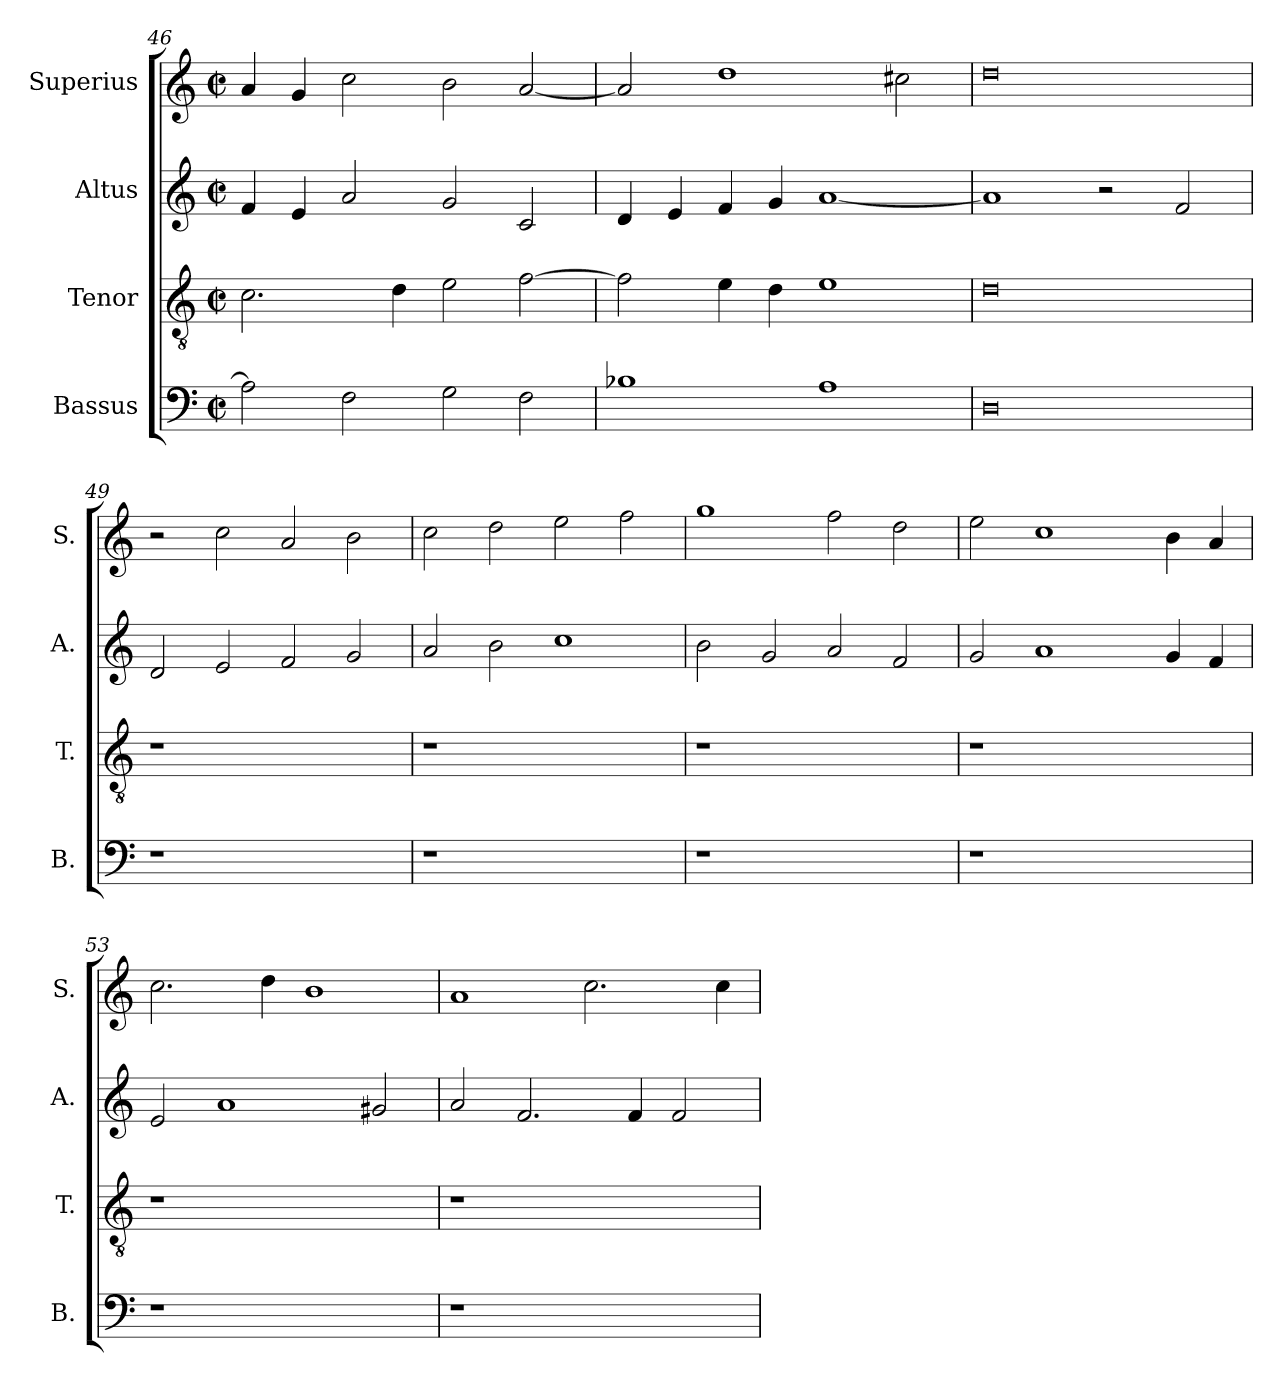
**kern	**kern	**kern	**kern
*part4	*part3	*part2	*part1
*staff4	*staff3	*staff2	*staff1
*I"Bassus	*I"Tenor	*I"Altus	*I"Superius
*I'B.	*I'T.	*I'A.	*I'S.
*clefF4	*clefGv2	*clefG2	*clefG2
*	*ITrd7c12	*	*
*k[]	*k[]	*k[]	*k[]
*C:	*C:	*C:	*C:
*M2/2	*M2/2	*M2/2	*M2/2
*met(c|)	*met(c|)	*met(c|)	*met(c|)
=46	=46	=46	=46
2Ai\]	2.Ci\	4fi/	4ai/
.	.	4ei/	4gi/
2Fi\	.	2ai/	2cci\
.	4Di\	.	.
2Gi\	2Ei\	2gi/	2bi\
2Fi\	[>2Fi\	2ci/	[<2ai/
=47	=47	=47	=47
1B-Xi	2Fi\]	4di/	2ai/]
.	.	4ei/	.
.	4Ei\	4fi/	1ddi
.	4Di\	4gi/	.
1Ai	1Ei	[<1ai	.
.	.	.	2cc#Xi\
=48	=48	=48	=48
0Di	0Di	1ai]	0ddi
.	.	2r	.
.	.	2fi/	.
!!LO:PB:g=z
=49	=49	=49	=49
!LO:N:vis=1	!LO:N:vis=1	!	!
1r	1r	2di/	2r
.	.	2ei/	2cci\
1ryy	1ryy	2fi/	2ai/
.	.	2gi/	2bi\
=50	=50	=50	=50
!LO:N:vis=1	!LO:N:vis=1	!	!
1r	1r	2ai/	2cci\
.	.	2bi\	2ddi\
1ryy	1ryy	1cci	2eei\
.	.	.	2ffi\
=51	=51	=51	=51
!LO:N:vis=1	!LO:N:vis=1	!	!
1r	1r	2bi\	1ggi
.	.	2gi/	.
1ryy	1ryy	2ai/	2ffi\
.	.	2fi/	2ddi\
=52	=52	=52	=52
!LO:N:vis=1	!LO:N:vis=1	!	!
1r	1r	2gi/	2eei\
.	.	1ai	1cci
1ryy	1ryy	.	.
.	.	4gi/	4bi\
.	.	4fi/	4ai/
=53	=53	=53	=53
!LO:N:vis=1	!LO:N:vis=1	!	!
1r	1r	2ei/	2.cci\
.	.	1ai	.
.	.	.	4ddi\
1ryy	1ryy	.	1bi
.	.	2g#Xi/	.
!!LO:LB:g=z
=54	=54	=54	=54
!LO:N:vis=1	!LO:N:vis=1	!	!
1r	1r	2ai/	1ai
.	.	2.fi/	.
1ryy	1ryy	.	2.cci\
.	.	4fi/	.
.	.	2fi/	.
.	.	.	4cci\
=	=	=	=
*-	*-	*-	*-
